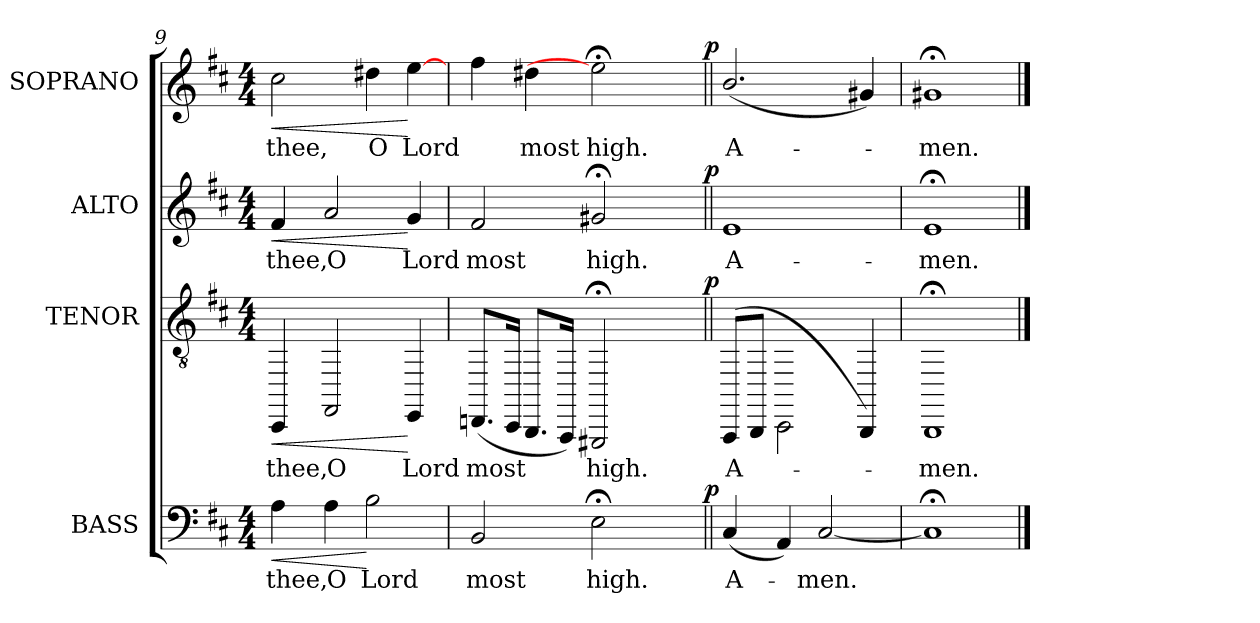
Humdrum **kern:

**kern	**text	**dynam	**kern	**text	**dynam	**kern	**text	**dynam	**kern	**text	**dynam
*part4	*part4	*part4	*part3	*part3	*part3	*part2	*part2	*part2	*part1	*part1	*part1
*staff4	*staff4	*staff4	*staff3	*staff3	*staff3	*staff2	*staff2	*staff2	*staff1	*staff1	*staff1
*I"BASS	*	*	*I"TENOR	*	*	*I"ALTO	*	*	*I"SOPRANO	*	*
*I'B.	*	*	*	*	*	*I'A.	*	*	*I'S.	*	*
!!LO:LB:g=z
*clefF4	*	*	*clefGv2	*	*	*clefG2	*	*	*clefG2	*	*
*	*	*	*ITrd-14c-24	*	*	*	*	*	*	*	*
*k[f#c#]	*	*	*k[f#c#]	*	*	*k[f#c#]	*	*	*k[f#c#]	*	*
*D:	*	*	*D:	*	*	*D:	*	*	*D:	*	*
*M4/4	*	*	*M4/4	*	*	*M4/4	*	*	*M4/4	*	*
=9	=9	=9	=9	=9	=9	=9	=9	=9	=9	=9	=9
!	!LO:LY:b:color=#000000	!LO:HP:b	!	!	!	!	!	!	!	!	!
!	!	!	!	!LO:LY:b:color=#000000	!LO:HP:b	!	!	!	!	!	!
!	!	!	!	!	!	!	!LO:LY:b:color=#000000	!LO:HP:b	!	!	!
!	!	!	!	!	!	!	!	!	!	!LO:LY:b:color=#000000	!LO:HP:b
4Ai\	thee,	<	4C#i/	thee,	<	4f#i/	thee,	<	2cc#i\	thee,	<
!	!LO:LY:b:color=#000000	!	!	!	!	!	!	!	!	!	!
!	!	!	!	!LO:LY:b:color=#000000	!	!	!	!	!	!	!
!	!	!	!	!	!	!	!LO:LY:b:color=#000000	!	!	!	!
4Ai\	O	.	2F#i/	O	.	2ai/	O	.	.	.	.
!	!LO:LY:b:color=#000000	!	!	!	!	!	!	!	!	!	!
!	!	!	!	!	!	!	!	!	!	!LO:LY:b:color=#000000	!
2Bi\	Lord	[	.	.	.	.	.	.	4dd#Xi\	O	.
!	!	!	!	!LO:LY:b:color=#000000	!	!	!	!	!	!	!
!	!	!	!	!	!	!	!LO:LY:b:color=#000000	!	!	!	!
!	!	!	!	!	!	!	!	!	!	!LO:LY:b:color=#000000	!
.	.	.	4Ei/	Lord	[	4gi/	Lord	[	[4eei\	Lord	[
=10	=10	=10	=10	=10	=10	=10	=10	=10	=10	=10	=10
!	!LO:LY:b:color=#000000	!	!	!	!	!	!	!	!	!	!
!	!	!	!	!LO:LY:b:color=#000000	!	!	!	!	!	!	!
!	!	!	!	!	!	!	!LO:LY:b:color=#000000	!	!	!	!
*^	*	*	*^	*	*	*^	*	*	*^	*	*
2BBi/	2ryy	most	.	(8.Dni/L	2ryy	most	.	2f#i/	2ryy	most	.	4ff#i\	2ryy	.	.
.	.	.	.	16C#i/Jk	.	.	.	.	.	.	.	.	.	.	.
!	!	!	!	!	!	!	!	!	!	!	!	!	!	!LO:LY:b:color=#000000	!
.	.	.	.	8.BBi/L	.	.	.	.	.	.	.	4dd#Xi\	.	most	.
.	.	.	.	16AAi/Jk)	.	.	.	.	.	.	.	.	.	.	.
!	!	!LO:LY:b:color=#000000	!	!	!	!	!	!	!	!	!	!	!	!	!
!	!	!	!	!	!	!LO:LY:b:color=#000000	!	!	!	!	!	!	!	!	!
!	!	!	!	!	!	!	!	!	!	!LO:LY:b:color=#000000	!	!	!	!	!
!	!	!	!	!	!	!	!	!	!	!	!	!	!	!LO:LY:b:color=#000000	!
2E;i\	4ryy	high.	.	2GG#X;i/	4ryy	high.	.	2g#X;i/	4ryy	high.	.	2ee;i\]	4ryy	high.	.
.	8ryy	.	.	.	8ryy	.	.	.	8ryy	.	.	.	8ryy	.	.
.	16ryy	.	.	.	16ryy	.	.	.	16ryy	.	.	.	16ryy	.	.
.	32ryy	.	.	.	32ryy	.	.	.	32ryy	.	.	.	32ryy	.	.
.	64ryy	.	.	.	64ryy	.	.	.	64ryy	.	.	.	64ryy	.	.
.	128...ryy	.	.	.	128...ryy	.	.	.	128...ryy	.	.	.	128...ryy	.	.
.	1024ryy	.	p	.	1024ryy	.	p	.	1024ryy	.	p	.	1024ryy	.	p
*v	*v	*	*	*	*	*	*	*v	*v	*	*	*v	*v	*	*
*	*	*	*v	*v	*	*	*	*	*	*	*	*
=11||	=11||	=11||	=11||	=11||	=11||	=11||	=11||	=11||	=11||	=11||	=11||
*^	*	*	*^	*	*	*^	*	*	*^	*	*
!	!	!LO:LY:b:color=#000000	!	!	!	!	!	!	!	!	!	!	!	!	!
*v	*v	*	*	*	*	*	*	*v	*v	*	*	*v	*v	*	*
*	*	*	*v	*v	*	*	*	*	*	*	*	*
*^	*	*	*^	*	*	*^	*	*	*^	*	*
!	!	!	!	!	!	!LO:LY:b:color=#000000	!	!	!	!	!	!	!	!	!
*v	*v	*	*	*	*	*	*	*v	*v	*	*	*v	*v	*	*
*	*	*	*v	*v	*	*	*	*	*	*	*	*
*^	*	*	*^	*	*	*^	*	*	*^	*	*
!	!	!	!	!	!	!	!	!	!	!LO:LY:b:color=#000000	!	!	!	!	!
*v	*v	*	*	*	*	*	*	*v	*v	*	*	*v	*v	*	*
*	*	*	*v	*v	*	*	*	*	*	*	*	*
*^	*	*	*^	*	*	*^	*	*	*^	*	*
!	!	!	!	!	!	!	!	!	!	!	!	!	!	!LO:LY:b:color=#000000	!
*v	*v	*	*	*	*	*	*	*v	*v	*	*	*v	*v	*	*
*	*	*	*v	*v	*	*	*	*	*	*	*	*
(4C#i/	A-	.	(8AAi/L	A-	.	1ei	A-	.	(2.bi/	A-	.
.	.	.	8BBi/J	.	.	.	.	.	.	.	.
4AAi/)	.	.	2C#i\	.	.	.	.	.	.	.	.
!	!LO:LY:b:color=#000000	!	!	!	!	!	!	!	!	!	!
[2C#i/	-men.	.	.	.	.	.	.	.	.	.	.
.	.	.	4BBi/)	.	.	.	.	.	4g#Xi/)	.	.
=12	=12	=12	=12	=12	=12	=12	=12	=12	=12	=12	=12
!	!	!	!	!LO:LY:b:color=#000000	!	!	!	!	!	!	!
!	!	!	!	!	!	!	!LO:LY:b:color=#000000	!	!	!	!
!	!	!	!	!	!	!	!	!	!	!LO:LY:b:color=#000000	!
1C#;i]	.	.	1BB;i	-men.	.	1e;i	-men.	.	1g#X;i	-men.	.
==	==	==	==	==	==	==	==	==	==	==	==
*-	*-	*-	*-	*-	*-	*-	*-	*-	*-	*-	*-
